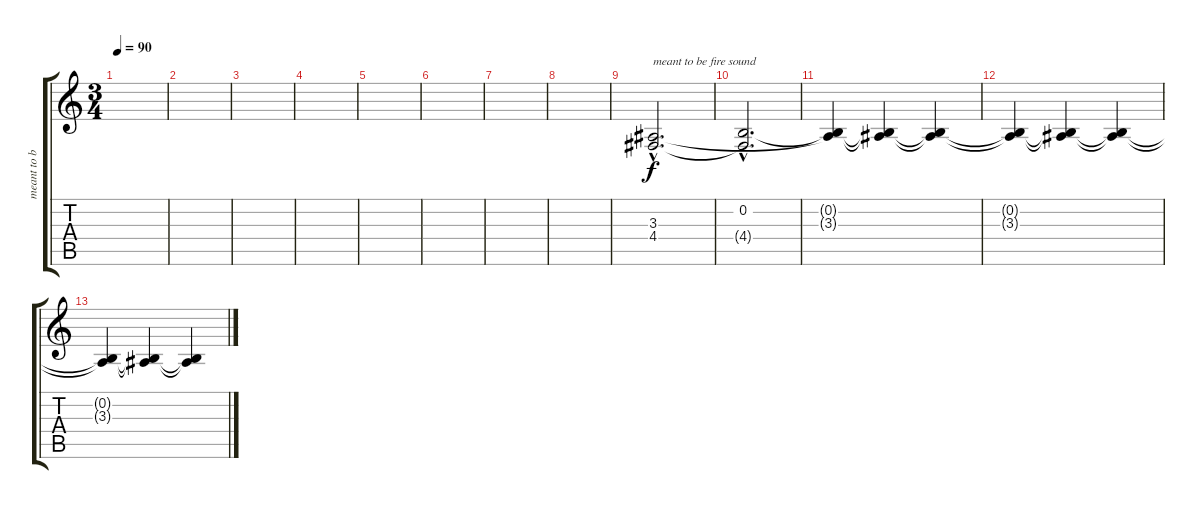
\track ("meant to be fire" "meant to b") {instrument helicopter}
\staff {score tabs}
\tuning (E4 B3 G3 D3 A2 E2) {hide}
\ts (3 4)
\tempo 90
\clef g2
\ks c
|
|
|
|
|
|
|
|
(3.3{hac} 4.4{hac}).2{d txt "meant to be fire sound"} |
(0.2{hac} 4.4{hac t}).2{d} |
(0.2{t} 3.3{t}).4 (0.2{t} 3.3{t}).4 (0.2{t} 3.3{t}).4 |
(0.2{t} 3.3{t}).4 (0.2{t} 3.3{t}).4 (0.2{t} 3.3{t}).4 |
(0.2{t} 3.3{t}).4 (0.2{t} 3.3{t}).4 (0.2{t} 3.3{t}).4
